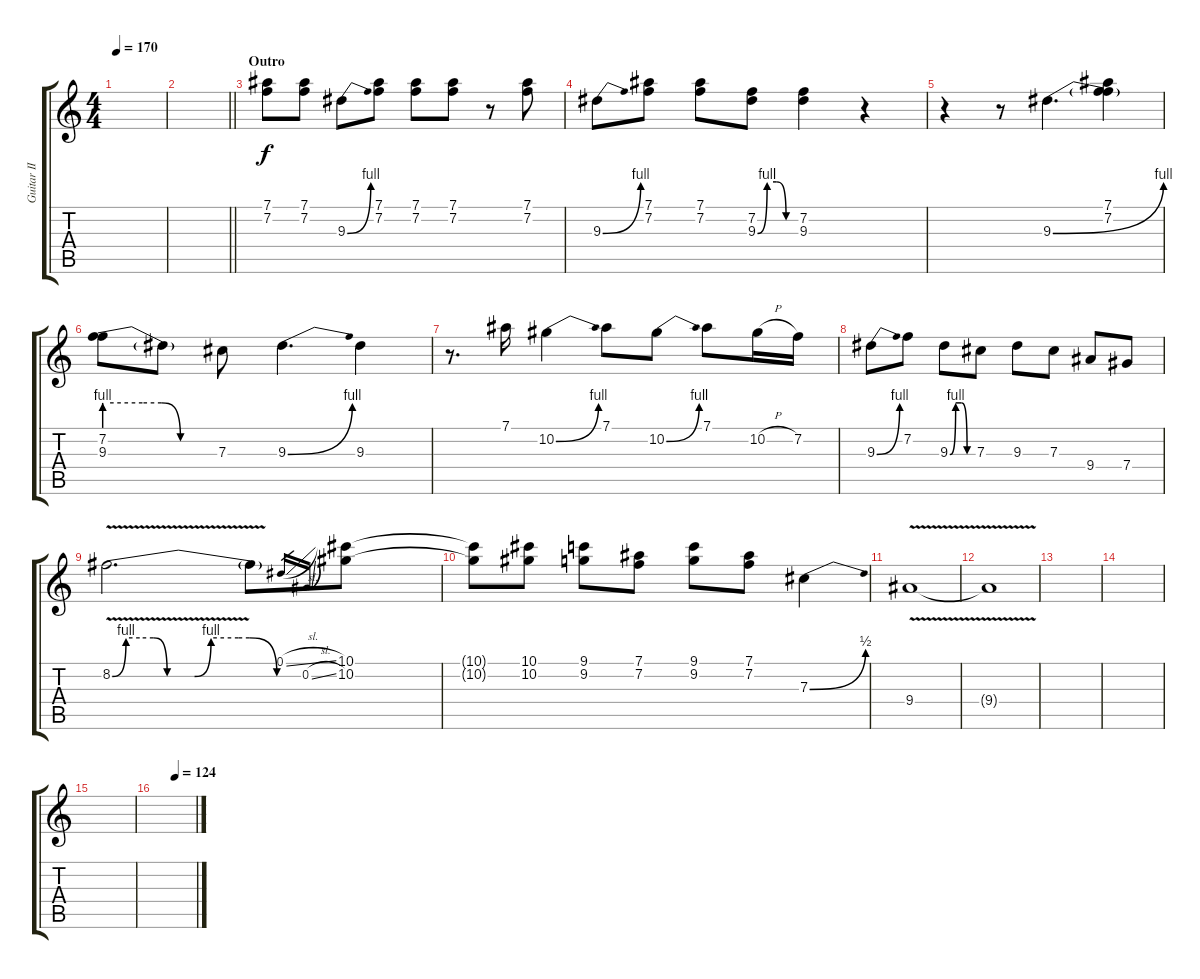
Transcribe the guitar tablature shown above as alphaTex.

\track ("Guitar II (Slash)" "Guitar II ") {instrument distortionguitar}
\staff {score tabs}
\tuning (Eb4 Bb3 Gb3 Db3 Ab2 Eb2) {hide}
\ts (4 4)
\tempo 170
\clef g2
\ks c
|
\barLineRight lightlight
|
\section ("" "Outro")
(7.1 7.2).8 (7.1 7.2).8 9.3{be (bend 0 0 60 4)}.8 (7.1 7.2).8 (7.1 7.2).8 (7.1 7.2).8 r.8 (7.1 7.2).8 |
9.3{be (bend 0 0 60 4)}.8 (7.1 7.2).8 (7.1 7.2).8 (7.2 9.3{be (custom 0 0 15 4 30 4 45 0 60 0)}).8 (7.2 9.3).4 r.4 |
r.4 r.8 9.3{be (bend 0 0 60 4)}.4{d} (7.1 7.2 9.3{t}).4 |
(7.2 9.3{be (custom 0 4 20 4 30 4 40 0 60 0)}).8 9.3{t}.8 7.3.8 9.3{be (bend 0 0 60 4)}.4{d} 9.3.4 |
r.8{d} 7.1.16 10.2{be (bend 0 0 60 4)}.4 7.1.8 10.2{be (bend 0 0 60 4)}.8 7.1.8 10.2{h}.16 7.2.16 |
9.3{be (bend 0 0 60 4)}.8 7.2.8 9.3{be (custom 0 0 15 4 30 4 45 0 60 0)}.8 7.3.8 9.3.8 7.3.8 9.4.8 7.4.8 |
8.2{be (custom 0 0 5 4 10 4 15 4 20 0 30 0 36 4 46 4 50 4 60 0) v}.2{d} 8.2{t}.8 0.1{sl}.16{gr} 0.2{sl}.16{gr} (10.1 10.2).8 |
(10.1{t} 10.2{t}).8 (10.1 10.2).8 (9.1 9.2).8 (7.1 7.2).8 (9.1 9.2).8 (7.1 7.2).8 7.3{be (bend 0 0 60 2)}.4 |
9.4{v}.1 |
9.4{t}.1 |
|
|
|
\tempo (124 0.5)
